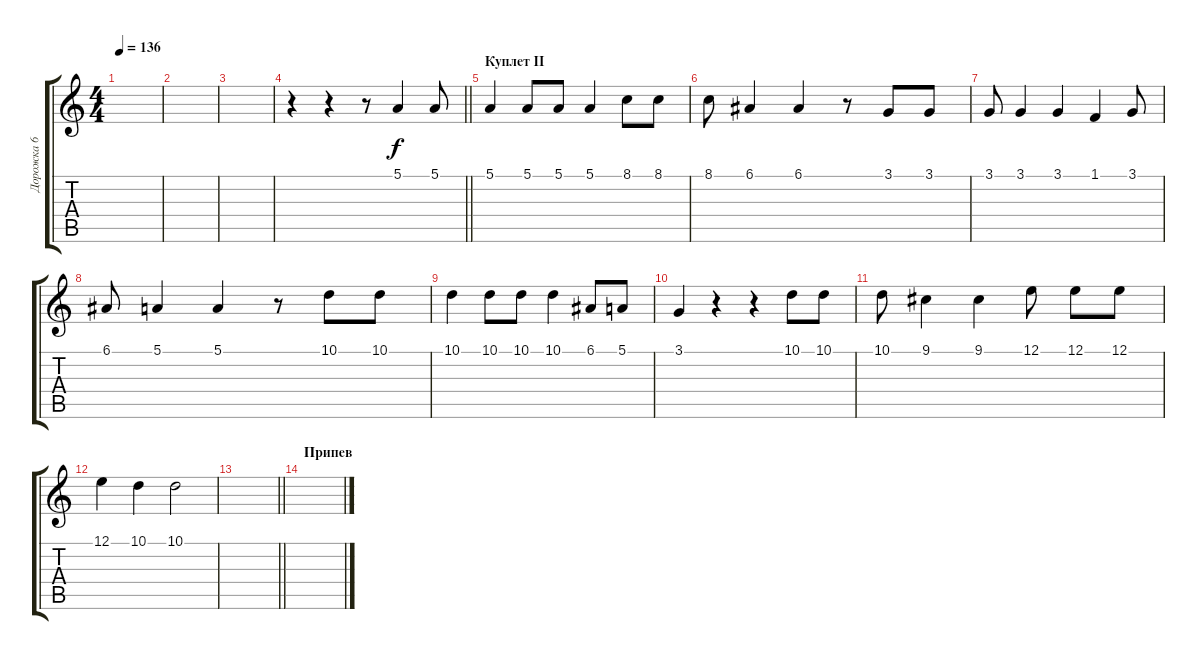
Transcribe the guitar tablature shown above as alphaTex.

\track ("Дорожка 6" "Дорожка 6") {instrument lead1square}
\staff {score tabs}
\tuning (E4 B3 G3 D3 A2 E2) {hide}
\ts (4 4)
\tempo 136
\clef g2
\ks c
|
|
|
\barLineRight lightlight
r.4 r.4 r.8 5.1.4 5.1.8 |
\section ("" "Куплет II")
5.1.4 5.1.8 5.1.8 5.1.4 8.1.8 8.1.8 |
8.1.8 6.1.4 6.1.4 r.8 3.1.8 3.1.8 |
3.1.8 3.1.4 3.1.4 1.1.4 3.1.8 |
6.1.8 5.1.4 5.1.4 r.8 10.1.8 10.1.8 |
10.1.4 10.1.8 10.1.8 10.1.4 6.1.8 5.1.8 |
3.1.4 r.4 r.4 10.1.8 10.1.8 |
10.1.8 9.1.4 9.1.4 12.1.8 12.1.8 12.1.8 |
12.1.4 10.1.4 10.1.2 |
\barLineRight lightlight
|
\section ("" "Припев")
